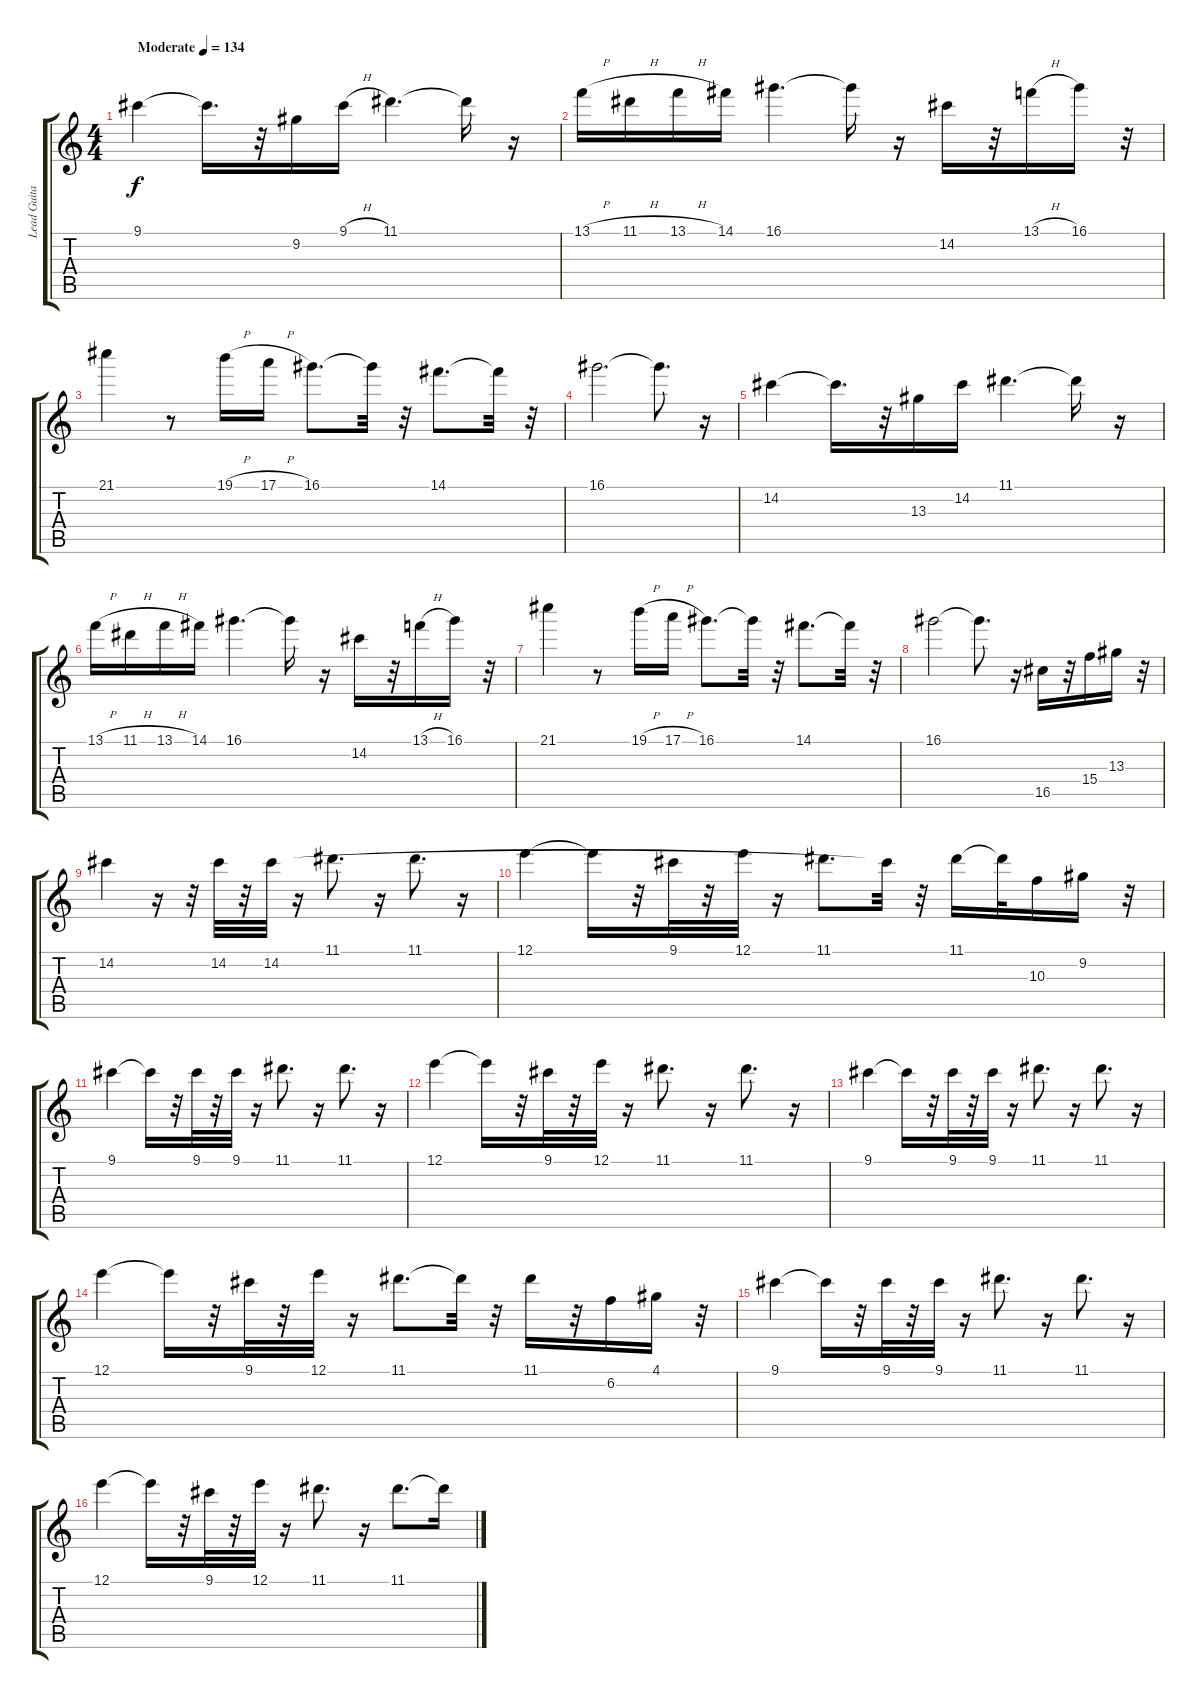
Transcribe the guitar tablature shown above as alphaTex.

\track ("Lead Guitar" "Lead Guita") {instrument distortionguitar}
\staff {score tabs}
\tuning (E4 B3 G3 D3 A2 E2) {hide}
\ts (4 4)
\tempo (134 "Moderate")
\clef g2
\ks c
9.1.4{dy f instrument distortionguitar} 9.1{t}.16{d} r.32 9.2.16 9.1{h}.16 11.1.4{d} 11.1{t}.16 r.16 |
13.1{h}.16 11.1{h}.16 13.1{h}.16 14.1.16 16.1.4{d} 16.1{t}.16 r.16 14.2.16 r.32 13.1{h}.16 16.1.16 r.32 |
21.1.4 r.8 19.1{h}.16 17.1{h}.16 16.1.8{d} 16.1{t}.32 r.32 14.1.8{d} 14.1{t}.32 r.32 |
16.1.2{d} 16.1{t}.8{d} r.16 |
14.2.4 14.2{t}.16{d} r.32 13.3.16 14.2.16 11.1.4{d} 11.1{t}.16 r.16 |
13.1{h}.16 11.1{h}.16 13.1{h}.16 14.1.16 16.1.4{d} 16.1{t}.16 r.16 14.2.16 r.32 13.1{h}.16 16.1.16 r.32 |
21.1.4 r.8 19.1{h}.16 17.1{h}.16 16.1.8{d} 16.1{t}.32 r.32 14.1.8{d} 14.1{t}.32 r.32 |
16.1.2 16.1{t}.8{d} r.16 16.5.16 r.32 15.4.16 13.3.16 r.32 |
14.2.4 r.16 r.32 14.2.32 r.32 14.2.32 r.16 11.1.8{d} r.16 11.1.8{d} r.16 |
12.1.4 12.1{t}.16 r.32 9.1.32 r.32 12.1.32 r.16 11.1.8{d} 14.2{t}.32 r.32 11.1.16 11.1{t}.32 10.3.16 9.2.16 r.32 |
9.1.4 9.1{t}.16 r.32 9.1.32 r.32 9.1.32 r.16 11.1.8{d} r.16 11.1.8{d} r.16 |
12.1.4 12.1{t}.16 r.32 9.1.32 r.32 12.1.32 r.16 11.1.8{d} r.16 11.1.8{d} r.16 |
9.1.4 9.1{t}.16 r.32 9.1.32 r.32 9.1.32 r.16 11.1.8{d} r.16 11.1.8{d} r.16 |
12.1.4 12.1{t}.16 r.32 9.1.32 r.32 12.1.32 r.16 11.1.8{d} 11.1{t}.32 r.32 11.1.16 r.32 6.2.16 4.1.16 r.32 |
9.1.4 9.1{t}.16 r.32 9.1.32 r.32 9.1.32 r.16 11.1.8{d} r.16 11.1.8{d} r.16 |
12.1.4 12.1{t}.16 r.32 9.1.32 r.32 12.1.32 r.16 11.1.8{d} r.16 11.1.8{d} 11.1{t}.16
